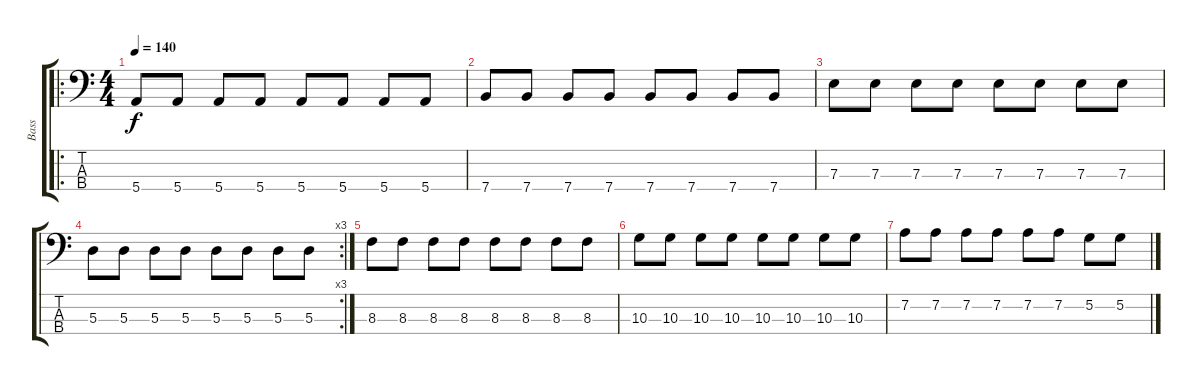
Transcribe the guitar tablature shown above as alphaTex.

\track ("Bass" "Bass") {instrument electricbassfinger}
\staff {score tabs}
\tuning (G2 D2 A1 E1) {hide}
\ro
\ts (4 4)
\tempo 140
\clef f4
\ks c
5.4.8{dy f} 5.4.8 5.4.8 5.4.8 5.4.8 5.4.8 5.4.8 5.4.8 |
7.4.8 7.4.8 7.4.8 7.4.8 7.4.8 7.4.8 7.4.8 7.4.8 |
7.3.8 7.3.8 7.3.8 7.3.8 7.3.8 7.3.8 7.3.8 7.3.8 |
\rc 3
5.3.8 5.3.8 5.3.8 5.3.8 5.3.8 5.3.8 5.3.8 5.3.8 |
8.3.8 8.3.8 8.3.8 8.3.8 8.3.8 8.3.8 8.3.8 8.3.8 |
10.3.8 10.3.8 10.3.8 10.3.8 10.3.8 10.3.8 10.3.8 10.3.8 |
7.2.8 7.2.8 7.2.8 7.2.8 7.2.8 7.2.8 5.2.8 5.2.8
